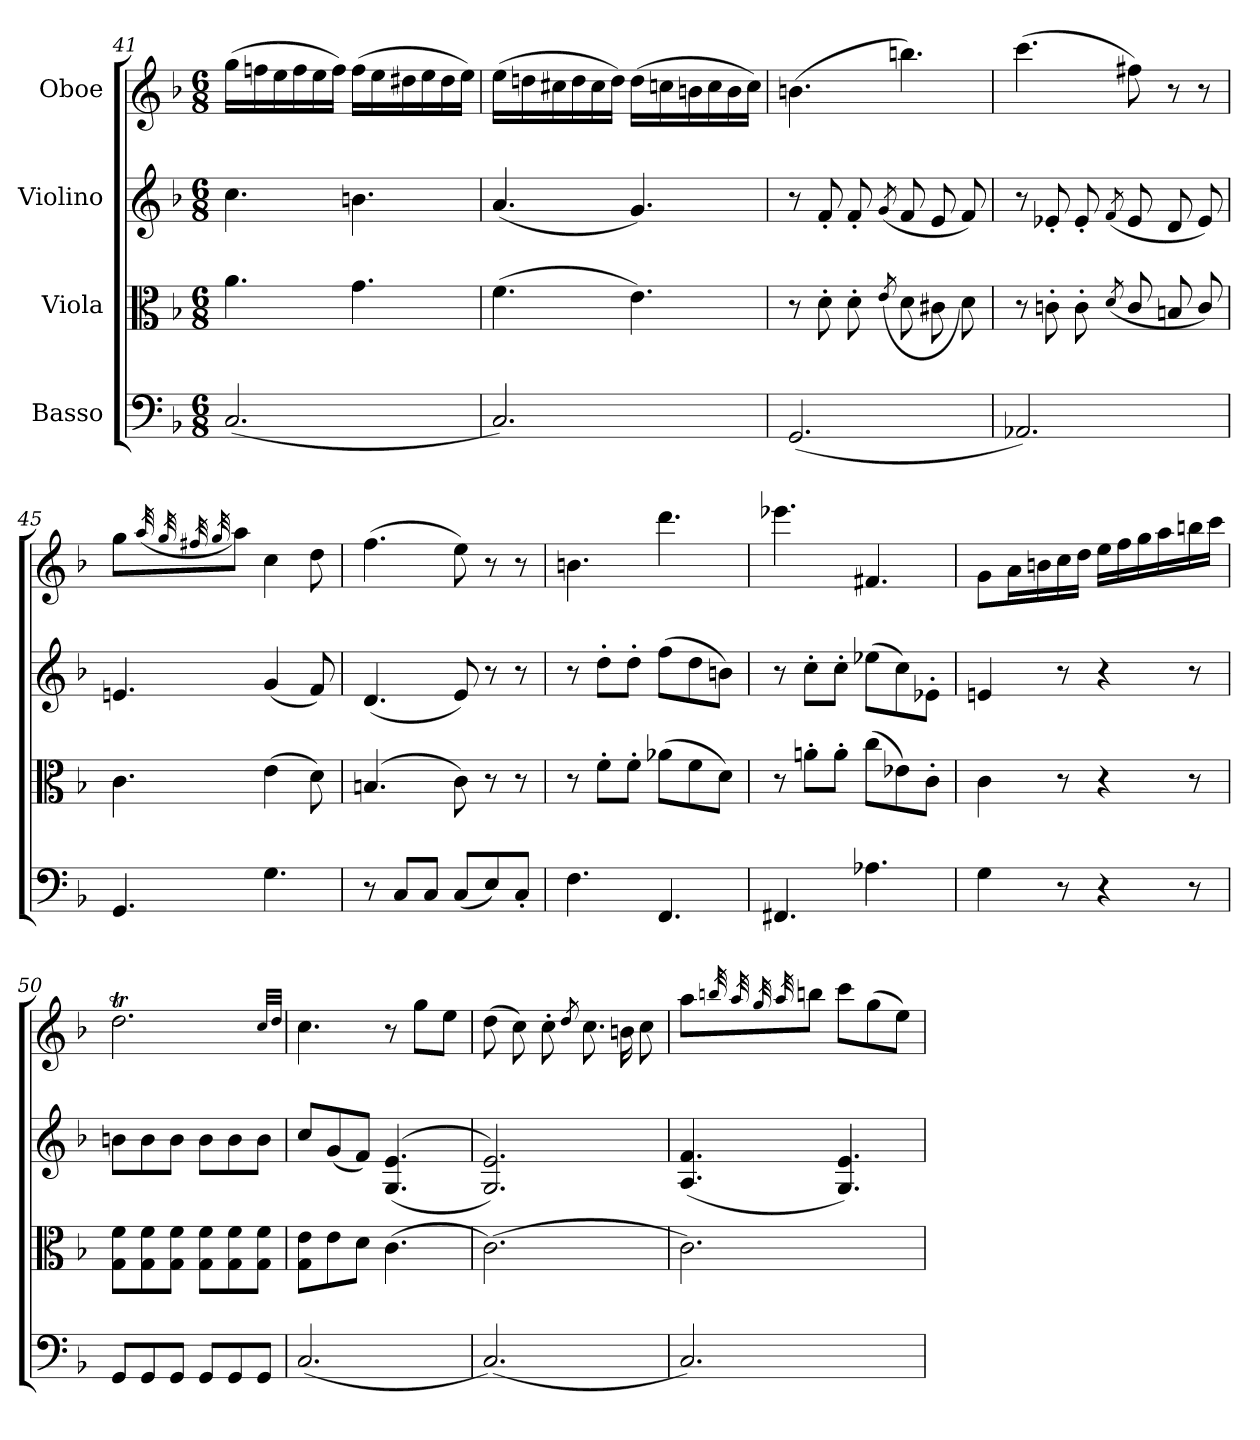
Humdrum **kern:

**kern	**kern	**kern	**kern
*part4	*part3	*part2	*part1
*staff4	*staff3	*staff2	*staff1
*I"Basso	*I"Viola	*I"Violino	*I"Oboe
*clefF4	*clefC3	*clefG2	*clefG2
*k[b-]	*k[b-]	*k[b-]	*k[b-]
*F:	*F:	*F:	*F:
*M6/8	*M6/8	*M6/8	*M6/8
=41	=41	=41	=41
(2.Ci/	4.ai\	4.cci\	(16ggi\L
.	.	.	16ffni\
.	.	.	16eei\
.	.	.	16ffi\
.	.	.	16eei\
.	.	.	16ffi\J)
.	4.gi\	4.bni\	(16ffi\L
.	.	.	16eei\
.	.	.	16dd#Xi\
.	.	.	16eei\
.	.	.	16dd#i\
.	.	.	16eei\J)
=42	=42	=42	=42
2.Ci/)	(4.fi\	(4.ai/	(16eei\L
.	.	.	16ddni\
.	.	.	16cc#Xi\
.	.	.	16ddi\
.	.	.	16cc#i\
.	.	.	16ddi\J)
.	4.ei\)	4.gi/)	(16ddi\L
.	.	.	16ccni\
.	.	.	16bni\
.	.	.	16cci\
.	.	.	16bi\
.	.	.	16cci\J)
!!LO:LB:g=z
=43	=43	=43	=43
(2.GGi/	8r	8r	(4.bni\
.	8d'i\L	8f'i/L	.
.	8d'i\	8f'i/	.
.	(8qei/J	(8qgi/J	.
.	8di\L	8fi/L	4.bbni\)
.	8c#Xi\	8ei/	.
.	8di\J)	8fi/J)	.
=44	=44	=44	=44
2.AA-Xi/)	8r	8r	(4.ccci\
.	8cn'i\L	8e-X'i/L	.
.	8c'i\	8e-'i/	.
.	(8qdi/J	(8qfi/J	.
.	8ci/L	8e-i/L	8ff#Xi\L)
.	8Bni/	8di/	8r
.	8ci/J)	8e-i/J)	8r
=45	=45	=45	=45
4.GGi/	4.ci\	4.eni/	4ggi\
.	.	.	(32qaai/L
.	.	.	32qggi/
.	.	.	32qff#Xi/
.	.	.	32qggi/
.	.	.	8aai\J)
4.Gi\	(4ei\	(4gi/	4cci\
.	8di\L)	8fi/L)	8ddi\L
=46	=46	=46	=46
8r	(4.Bni/	(4.di/	(4.ffi\
8Ci/L	.	.	.
8Ci/J	.	.	.
(8Ci/L	8ci\L)	8ei/L)	8eei\L)
8Ei/)	8r	8r	8r
8C'i/J	8r	8r	8r
=47	=47	=47	=47
4.Fi\	8r	8r	4.bni\
.	8f'i\L	8dd'i\L	.
.	8f'i\J	8dd'i\J	.
4.FFi/	(8a-Xi\L	(8ffi\L	4.dddi\
.	8fi\	8ddi\	.
.	8di\J)	8bni\J)	.
=48	=48	=48	=48
4.FF#Xi/	8r	8r	4.eee-Xi\
.	8an'i\L	8cc'i\L	.
.	8a'i\J	8cc'i\J	.
4.A-Xi\	(8cci\L	(8ee-Xi\L	4.f#Xi/
.	8e-Xi\)	8cci\)	.
.	8c'i\J	8e-X'i\J	.
=49	=49	=49	=49
4Gi\	4ci\	4eni/	8gi\L
.	.	.	16ai\
.	.	.	16bni\
8r	8r	8r	16cci\
.	.	.	16ddi\J
4r	4r	4r	16eei\L
.	.	.	16ffi\
.	.	.	16ggi\
.	.	.	16aai\
8r	8r	8r	16bbni\
.	.	.	16ccci\J
=50	=50	=50	=50
8GGi/L	8Gi\ 8fiL	8bni\L	2.ddTi\
8GGi/	8Gi\ 8fi	8bi\	.
8GGi/J	8Gi\ 8fiJ	8bi\J	.
8GGi/L	8Gi\ 8fiL	8bi\L	.
8GGi/	8Gi\ 8fi	8bi\	.
8GGi/J	8Gi\ 8fiJ	8bi\J	.
.	.	.	32qcci/L
.	.	.	32qddi/J
!!LO:LB:g=z
=51	=51	=51	=51
(2.Ci/	8Gi\ 8eiL	8cci/L	4.cci\
.	8ei\	(8gi/	.
.	8di\J	8fi/J)	.
.	(4.ci\	((4.Gi/ 4.ei	8r
.	.	.	8ggi\L
.	.	.	8eei\J
=52	=52	=52	=52
(2.Ci/)	(2.ci\)	2.Gi/ 2.ei))	(8ddi\L
.	.	.	8cci\)
.	.	.	8cc'i\
.	.	.	8qddi/J
.	.	.	8.cci\L
.	.	.	16bni\
.	.	.	8cci\J
=53	=53	=53	=53
2.Ci/)	2.ci\)	(4.Ai/ 4.fi	4aai\
.	.	.	32qbbni/L
.	.	.	32qaai/
.	.	.	32qggi/
.	.	.	32qaai/
.	.	.	8bbi\J
.	.	4.Gi/ 4.ei)	8ccci\L
.	.	.	(8ggi\
.	.	.	8eei\J)
=	=	=	=
*-	*-	*-	*-
